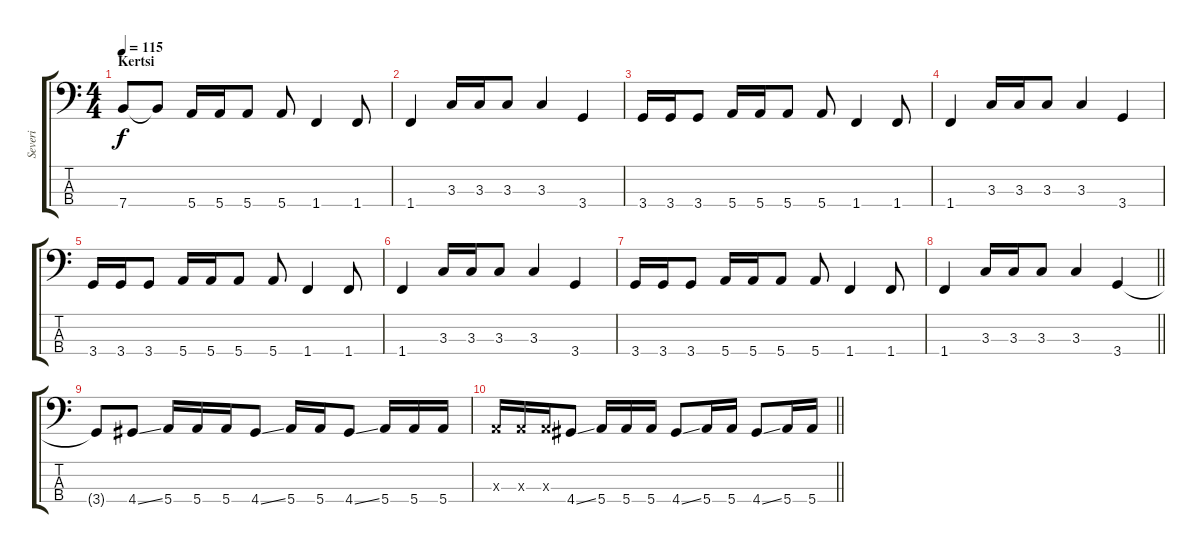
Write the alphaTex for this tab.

\track ("Severi" "Severi") {instrument electricbasspick}
\staff {score tabs}
\tuning (G2 D2 A1 E1) {hide}
\ts (4 4)
\section ("" "Kertsi")
\tempo 115
\clef f4
\ks c
7.4{t}.8{dy f} 7.4{t}.8 5.4.16 5.4.16 5.4.8 5.4.8 1.4.4 1.4.8 |
1.4.4 3.3.16 3.3.16 3.3.8 3.3.4 3.4.4 |
3.4.16 3.4.16 3.4.8 5.4.16 5.4.16 5.4.8 5.4.8 1.4.4 1.4.8 |
1.4.4 3.3.16 3.3.16 3.3.8 3.3.4 3.4.4 |
3.4.16 3.4.16 3.4.8 5.4.16 5.4.16 5.4.8 5.4.8 1.4.4 1.4.8 |
1.4.4 3.3.16 3.3.16 3.3.8 3.3.4 3.4.4 |
3.4.16 3.4.16 3.4.8 5.4.16 5.4.16 5.4.8 5.4.8 1.4.4 1.4.8 |
\barLineRight lightlight
1.4.4 3.3.16 3.3.16 3.3.8 3.3.4 3.4.4 |
3.4{t}.8 4.4{ss}.8 5.4.16 5.4.16 5.4.16 4.4{ss}.8 5.4.16 5.4.16 4.4{ss}.8 5.4.16 5.4.16 5.4.16 |
\barLineRight lightlight
0.3{x}.16 0.3{x}.16 0.3{x}.16 4.4{ss}.8 5.4.16 5.4.16 5.4.16 4.4{ss}.8 5.4.16 5.4.16 4.4{ss}.8 5.4.16 5.4.16
